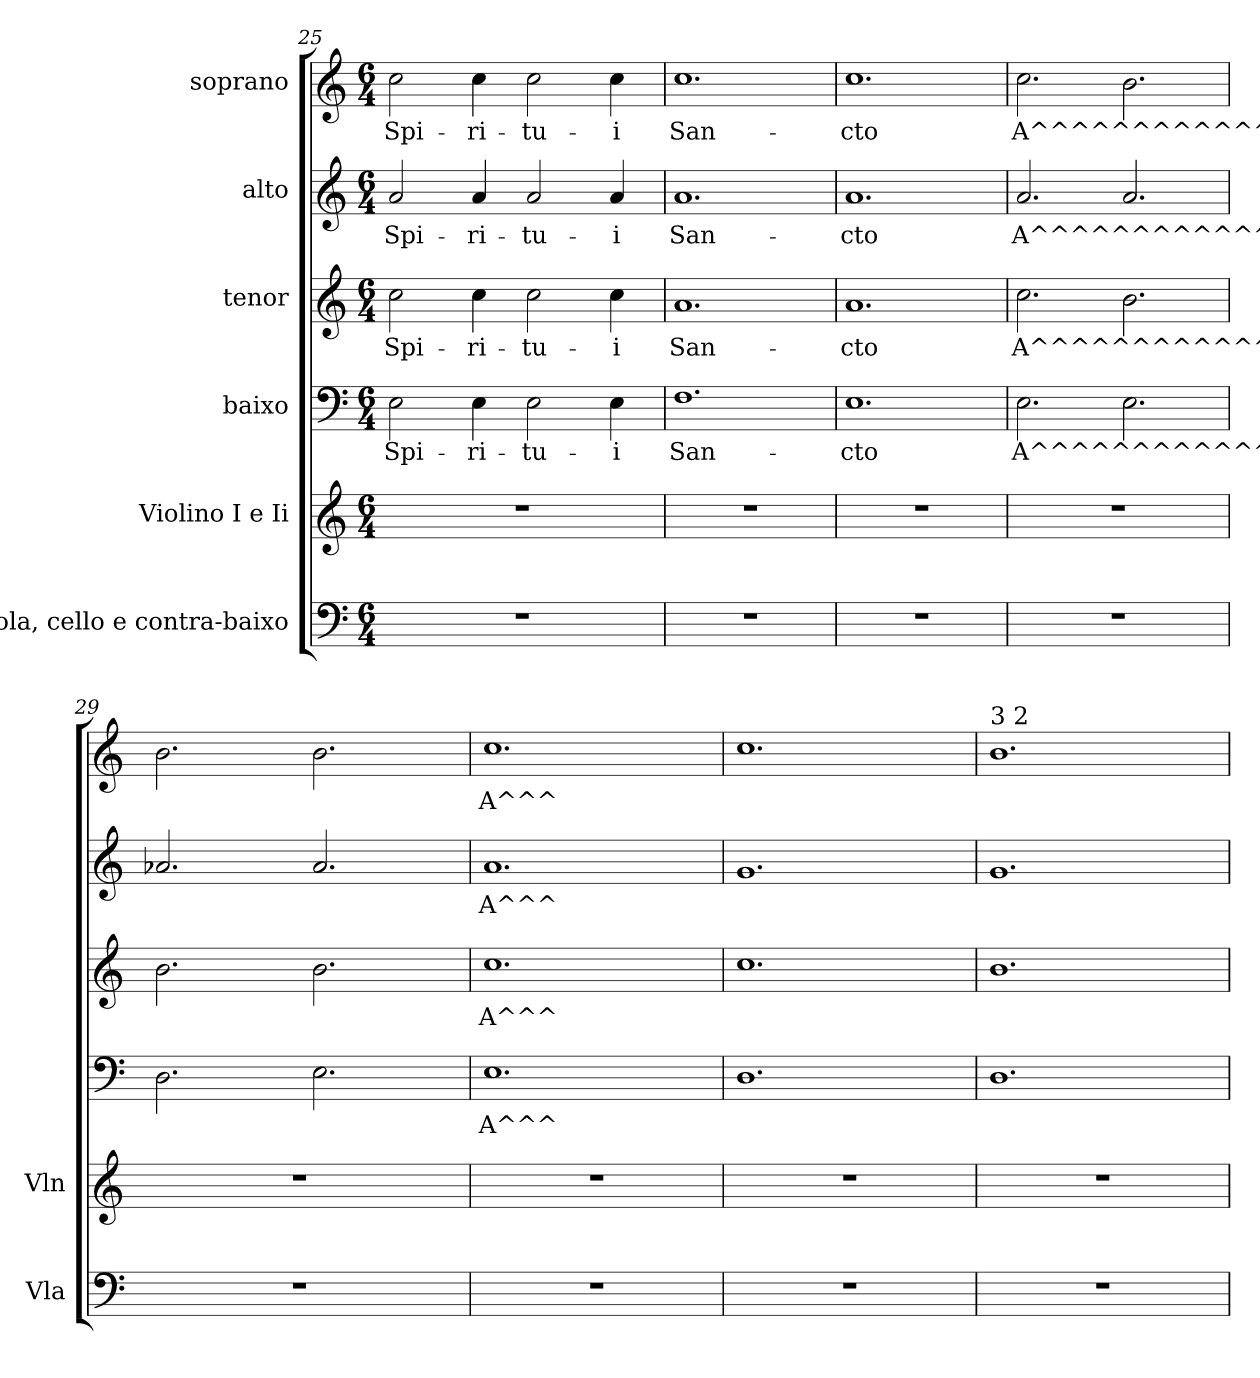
**kern	**kern	**kern	**text	**kern	**text	**kern	**text	**kern	**text
*part6	*part5	*part4	*part4	*part3	*part3	*part2	*part2	*part1	*part1
*staff6	*staff5	*staff4	*staff4	*staff3	*staff3	*staff2	*staff2	*staff1	*staff1
*I"Viola, cello e contra-baixo	*I"Violino I e Ii	*I"baixo	*	*I"tenor	*	*I"alto	*	*I"soprano	*
*I'Vla	*I'Vln	*	*	*	*	*	*	*	*
*clefF4	*clefG2	*clefF4	*	*clefG2	*	*clefG2	*	*clefG2	*
*k[]	*k[]	*k[]	*	*k[]	*	*k[]	*	*k[]	*
*C:	*C:	*C:	*	*C:	*	*C:	*	*C:	*
*M6/4	*M6/4	*M6/4	*	*M6/4	*	*M6/4	*	*M6/4	*
=25	=25	=25	=25	=25	=25	=25	=25	=25	=25
!	!	!	!LO:LY:b	!	!LO:LY:b	!	!LO:LY:b	!	!LO:LY:b
1.r	1.r	2E\	Spi-	2cc\	Spi-	2a/	Spi-	2cc\	Spi-
!	!	!	!LO:LY:b:rj	!	!LO:LY:b:rj	!	!LO:LY:b:rj	!	!LO:LY:b:rj
.	.	4E\	-ri-	4cc\	-ri-	4a/	-ri-	4cc\	-ri-
!	!	!	!LO:LY:b	!	!LO:LY:b	!	!LO:LY:b	!	!LO:LY:b
.	.	2E\	-tu-	2cc\	-tu-	2a/	-tu-	2cc\	-tu-
!	!	!	!LO:LY:b:rj	!	!LO:LY:b:rj	!	!LO:LY:b:rj	!	!LO:LY:b:rj
.	.	4E\	-i	4cc\	-i	4a/	-i	4cc\	-i
=26	=26	=26	=26	=26	=26	=26	=26	=26	=26
!	!	!	!LO:LY:b	!	!LO:LY:b	!	!LO:LY:b	!	!LO:LY:b
1.r	1.r	1.F	San-	1.a	San-	1.a	San-	1.cc	San-
!!LO:PB:g=z
=27	=27	=27	=27	=27	=27	=27	=27	=27	=27
!	!	!	!LO:LY:b	!	!LO:LY:b	!	!LO:LY:b	!	!LO:LY:b
1.r	1.r	1.E	-cto	1.a	-cto	1.a	-cto	1.cc	-cto
=28	=28	=28	=28	=28	=28	=28	=28	=28	=28
!	!	!	!LO:LY:b	!	!LO:LY:b	!	!LO:LY:b	!	!LO:LY:b
1.r	1.r	2.E\	A^^^^^^^^^^^^^^^^^^^^^	2.cc\	A^^^^^^^^^^^^^^^^^^^^^	2.a/	A^^^^^^^^^^^^^^^^^^^^^	2.cc\	A^^^^^^^^^^^^^^^^^^^^^
.	.	2.E\	.	2.b\	.	2.a/	.	2.b\	.
=29	=29	=29	=29	=29	=29	=29	=29	=29	=29
1.r	1.r	2.D\	.	2.b\	.	2.a-X/	.	2.b\	.
.	.	2.E\	.	2.b\	.	2.a-/	.	2.b\	.
=30	=30	=30	=30	=30	=30	=30	=30	=30	=30
!	!	!	!LO:LY:b	!	!LO:LY:b	!	!LO:LY:b	!	!LO:LY:b
1.r	1.r	1.E	A^^^	1.cc	A^^^	1.a	A^^^	1.cc	A^^^
=31	=31	=31	=31	=31	=31	=31	=31	=31	=31
1.r	1.r	1.D	.	1.cc	.	1.g	.	1.cc	.
!!LO:PB:g=z
=32	=32	=32	=32	=32	=32	=32	=32	=32	=32
!	!	!	!	!	!	!	!	!LO:TX:a:t=3 2	!
1.r	1.r	1.D	.	1.b	.	1.g	.	1.b	.
=	=	=	=	=	=	=	=	=	=
*-	*-	*-	*-	*-	*-	*-	*-	*-	*-
